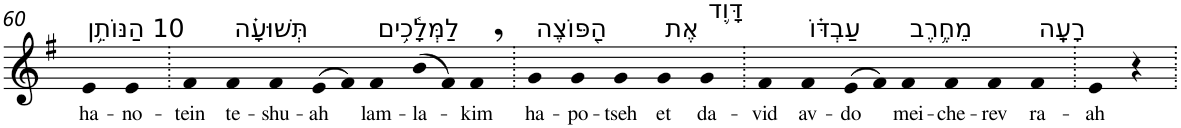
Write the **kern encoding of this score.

**kern	**text
*part1	*part1
*staff1	*staff1
*I"Piano	*
*I'Pno	*
!!LO:PB:g=z
*clefG2	*
*k[f#]	*
*G:	*
=60	=60
!LO:TX:a:t=10 הַנּוֹתֵ֥ן	!
!	!LO:LY:b
4e	ha-
!	!LO:LY:b
4e	-no-
=61.	=61.
!	!LO:LY:b
4f#	-tein
!LO:TX:a:t=תְּשׁוּעָ֗ה	!
!	!LO:LY:b
4f#	te-
!	!LO:LY:b
4f#	-shu-
!	!LO:LY:b
(>8e	-ah
8f#)	.
!LO:TX:a:t=לַמְּלָ֫כִ֥ים	!
!	!LO:LY:b
4f#	lam-
!	!LO:LY:b
(>8b	-la-
8f#)	.
!	!LO:LY:b
4f#,	-kim
=62.	=62.
!LO:TX:a:t=הַ֭פּוֹצֶה	!
!	!LO:LY:b
4g	ha-
!	!LO:LY:b
4g	-po-
!	!LO:LY:b
4g	-tseh
!LO:TX:a:t=אֶת	!
!	!LO:LY:b
4g	et
!LO:TX:a:t=דָּוִ֥ד	!
!	!LO:LY:b
4g	da-
=63.	=63.
!	!LO:LY:b
4f#	-vid
!LO:TX:a:t=עַבְדּ֗וֹ	!
!	!LO:LY:b
4f#	av-
!	!LO:LY:b
(>8e	-do
8f#)	.
!LO:TX:a:t=מֵחֶ֥רֶב	!
!	!LO:LY:b
4f#	mei-
!	!LO:LY:b
4f#	-che-
!	!LO:LY:b
4f#	-rev
!LO:TX:a:t=רָעָֽה	!
!	!LO:LY:b
4f#	ra-
=64.	=64.
!	!LO:LY:b
4e	-ah
4r	.
=.	=.
*-	*-
